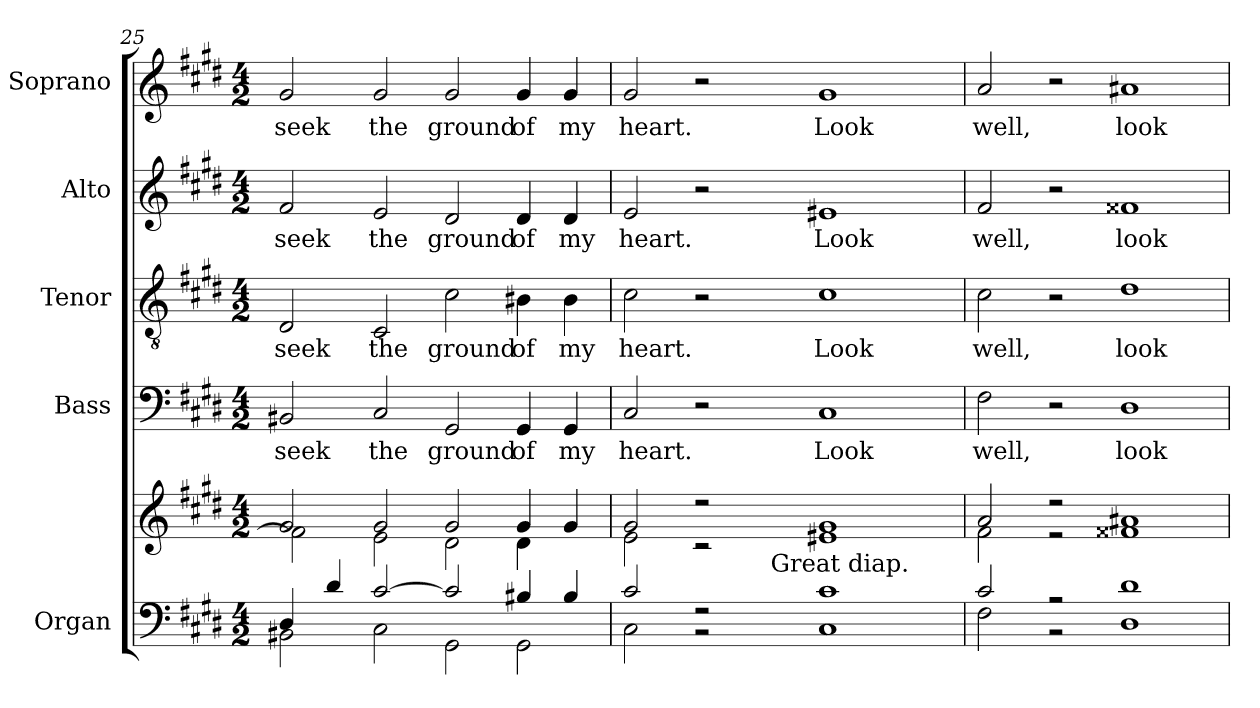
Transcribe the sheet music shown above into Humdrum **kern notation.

**kern	**kern	**kern	**text	**kern	**text	**kern	**text	**kern	**text
*part5	*part5	*part4	*part4	*part3	*part3	*part2	*part2	*part1	*part1
*staff6	*staff5	*staff4	*staff4	*staff3	*staff3	*staff2	*staff2	*staff1	*staff1
*I"Organ	*	*I"Bass	*	*I"Tenor	*	*I"Alto	*	*I"Soprano	*
*I'Org.	*	*I'B.	*	*I'T.	*	*I'A.	*	*I'S.	*
*clefF4	*clefG2	*clefF4	*	*clefGv2	*	*clefG2	*	*clefG2	*
*	*	*	*	*ITrd7c12	*	*	*	*	*
*k[f#c#g#d#]	*k[f#c#g#d#]	*k[f#c#g#d#]	*	*k[f#c#g#d#]	*	*k[f#c#g#d#]	*	*k[f#c#g#d#]	*
*E:	*E:	*E:	*	*E:	*	*E:	*	*E:	*
*M4/2	*M4/2	*M4/2	*	*M4/2	*	*M4/2	*	*M4/2	*
=25	=25	=25	=25	=25	=25	=25	=25	=25	=25
*^	*^	*	*	*	*	*	*	*	*
!	!	!	!	!	!LO:LY:b:color=#000000	!	!	!	!	!	!
!	!	!	!	!	!	!	!LO:LY:b:color=#000000	!	!	!	!
!	!	!	!	!	!	!	!	!	!LO:LY:b:color=#000000	!	!
!	!	!	!	!	!	!	!	!	!	!	!LO:LY:b:color=#000000
4D#i/	2BB#Xi\	2g#i/	2f#i\]	2BB#Xi/	seek	2DD#i/	seek	2f#i/	seek	2g#i/	seek
4d#i/	.	.	.	.	.	.	.	.	.	.	.
!	!	!	!	!	!LO:LY:b:color=#000000	!	!	!	!	!	!
!	!	!	!	!	!	!	!LO:LY:b:color=#000000	!	!	!	!
!	!	!	!	!	!	!	!	!	!LO:LY:b:color=#000000	!	!
!	!	!	!	!	!	!	!	!	!	!	!LO:LY:b:color=#000000
[2c#i/	2C#i\	2g#i/	2ei\	2C#i/	the	2CC#i/	the	2ei/	the	2g#i/	the
!	!	!	!	!	!LO:LY:b:color=#000000	!	!	!	!	!	!
!	!	!	!	!	!	!	!LO:LY:b:color=#000000	!	!	!	!
!	!	!	!	!	!	!	!	!	!LO:LY:b:color=#000000	!	!
!	!	!	!	!	!	!	!	!	!	!	!LO:LY:b:color=#000000
2c#i/]	2GG#i\	2g#i/	2d#i\	2GG#i/	ground	2C#i\	ground	2d#i/	ground	2g#i/	ground
!	!	!	!	!	!LO:LY:b:color=#000000	!	!	!	!	!	!
!	!	!	!	!	!	!	!LO:LY:b:color=#000000	!	!	!	!
!	!	!	!	!	!	!	!	!	!LO:LY:b:color=#000000	!	!
!	!	!	!	!	!	!	!	!	!	!	!LO:LY:b:color=#000000
4B#Xi/	2GG#i\	4g#i/	4d#i\	4GG#i/	of	4BB#Xi\	of	4d#i/	of	4g#i/	of
!	!	!	!	!	!LO:LY:b:color=#000000	!	!	!	!	!	!
!	!	!	!	!	!	!	!LO:LY:b:color=#000000	!	!	!	!
!	!	!	!	!	!	!	!	!	!LO:LY:b:color=#000000	!	!
!	!	!	!	!	!	!	!	!	!	!	!LO:LY:b:color=#000000
4B#i/	.	4g#i/	4ryy	4GG#i/	my	4BB#i\	my	4d#i/	my	4g#i/	my
!!LO:LB:g=z
=26	=26	=26	=26	=26	=26	=26	=26	=26	=26	=26	=26
!	!	!	!	!	!LO:LY:b:color=#000000	!	!	!	!	!	!
!	!	!	!	!	!	!	!LO:LY:b:color=#000000	!	!	!	!
!	!	!	!	!	!	!	!	!	!LO:LY:b:color=#000000	!	!
!	!	!	!	!	!	!	!	!	!	!	!LO:LY:b:color=#000000
*	*	*	*^	*	*	*	*	*	*	*	*
2c#i/	2C#i\	2g#i/	2ei\	2ryy	2C#i/	heart.	2C#i\	heart.	2ei/	heart.	2g#i/	heart.
2r	2r	2r	2r	8ryy	2r	.	2r	.	2r	.	2r	.
.	.	.	.	16ryy	.	.	.	.	.	.	.	.
.	.	.	.	32ryy	.	.	.	.	.	.	.	.
.	.	.	.	64ryy	.	.	.	.	.	.	.	.
.	.	.	.	512ryy	.	.	.	.	.	.	.	.
!	!	!	!	!LO:TX:b:t=Great diap.	!	!	!	!	!	!	!	!
.	.	.	.	1ryy	.	.	.	.	.	.	.	.
!	!	!	!	!	!	!LO:LY:b:color=#000000	!	!	!	!	!	!
!	!	!	!	!	!	!	!	!LO:LY:b:color=#000000	!	!	!	!
!	!	!	!	!	!	!	!	!	!	!LO:LY:b:color=#000000	!	!
!	!	!	!	!	!	!	!	!	!	!	!	!LO:LY:b:color=#000000
1C#i 1c#i	1ryy	1e#Xi 1g#i	1ryy	.	1C#i	Look	1C#i	Look	1e#Xi	Look	1g#i	Look
.	.	.	.	4ryy	.	.	.	.	.	.	.	.
.	.	.	.	128..ryy	.	.	.	.	.	.	.	.
*	*	*	*v	*v	*	*	*	*	*	*	*	*
=27	=27	=27	=27	=27	=27	=27	=27	=27	=27	=27	=27
*	*	*	*^	*	*	*	*	*	*	*	*
!	!	!	!	!	!	!LO:LY:b:color=#000000	!	!	!	!	!	!
*	*	*	*v	*v	*	*	*	*	*	*	*	*
*	*	*	*^	*	*	*	*	*	*	*	*
!	!	!	!	!	!	!	!	!LO:LY:b:color=#000000	!	!	!	!
*	*	*	*v	*v	*	*	*	*	*	*	*	*
*	*	*	*^	*	*	*	*	*	*	*	*
!	!	!	!	!	!	!	!	!	!	!LO:LY:b:color=#000000	!	!
*	*	*	*v	*v	*	*	*	*	*	*	*	*
*	*	*	*^	*	*	*	*	*	*	*	*
!	!	!	!	!	!	!	!	!	!	!	!	!LO:LY:b:color=#000000
*	*	*	*v	*v	*	*	*	*	*	*	*	*
2c#i/	2F#i\	2ai/	2f#i\	2F#i\	well,	2C#i\	well,	2f#i/	well,	2ai/	well,
2r	2r	2r	2r	2r	.	2r	.	2r	.	2r	.
!	!	!	!	!	!LO:LY:b:color=#000000	!	!	!	!	!	!
!	!	!	!	!	!	!	!LO:LY:b:color=#000000	!	!	!	!
!	!	!	!	!	!	!	!	!	!LO:LY:b:color=#000000	!	!
!	!	!	!	!	!	!	!	!	!	!	!LO:LY:b:color=#000000
1D#i 1d#i	1ryy	1f##Xi 1a#Xi	1ryy	1D#i	look	1D#i	look	1f##Xi	look	1a#Xi	look
*v	*v	*	*	*	*	*	*	*	*	*	*
*	*v	*v	*	*	*	*	*	*	*	*
=	=	=	=	=	=	=	=	=	=
*-	*-	*-	*-	*-	*-	*-	*-	*-	*-
